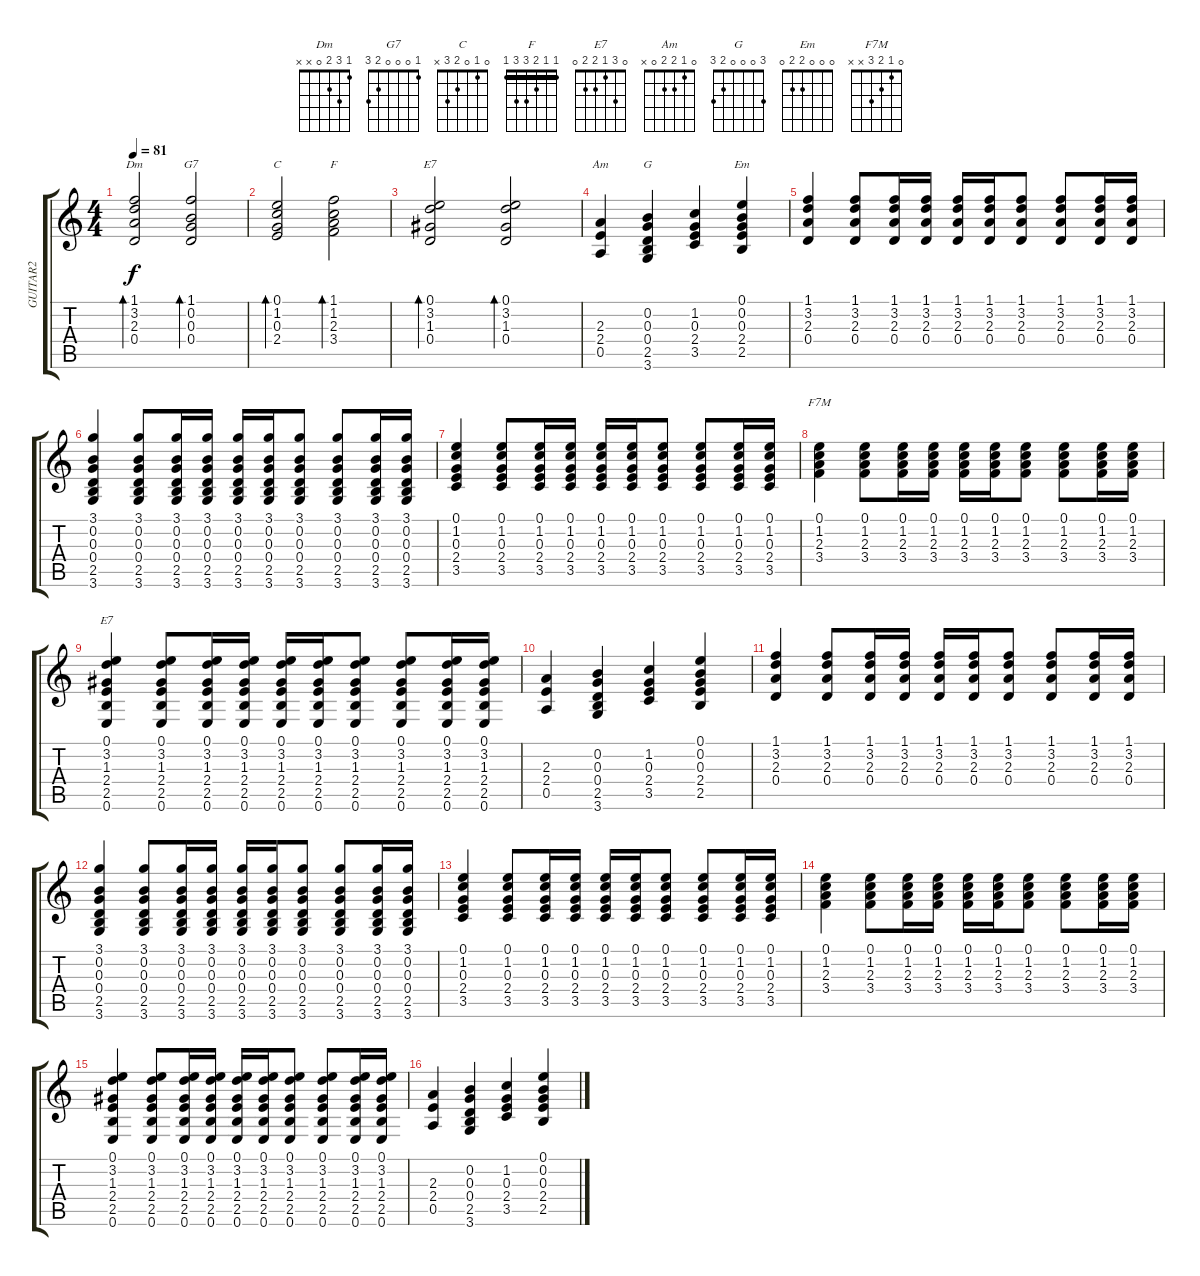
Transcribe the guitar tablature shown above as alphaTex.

\track ("GUITAR2" "GUITAR2") {instrument acousticguitarsteel}
\staff {score tabs}
\tuning (E4 B3 G3 D3 A2 E2) {hide}
\chord ("Dm" 1 3 2 0 x x)
\chord ("G7" 1 0 0 0 2 3)
\chord ("C" 0 1 0 2 3 x)
\chord ("F" 1 1 2 3 3 1) {barre 1}
\chord ("E7" 0 3 1 0 2 0)
\chord ("Am" 0 1 2 2 0 x)
\chord ("G" 3 0 0 0 2 3)
\chord ("Em" 0 0 0 2 2 0)
\chord ("F7M" 0 1 2 3 x x)
\chord ("E7" 0 3 1 2 2 0)
\ts (4 4)
\tempo 81
\clef g2
\ks c
(1.1 3.2 2.3 0.4).2{bd 240 ch "Dm" dy f} (1.1 0.2 0.3 0.4).2{bd 240 ch "G7"} |
(0.1 1.2 0.3 2.4).2{bd 240 ch "C"} (1.1 1.2 2.3 3.4).2{bd 240 ch "F"} |
(0.1 3.2 1.3 0.4).2{bd 240 ch "E7"} (0.1 3.2 1.3 0.4).2{bd 240} |
(2.3 2.4 0.5).4{ch "Am"} (0.2 0.3 0.4 2.5 3.6).4{ch "G"} (1.2 0.3 2.4 3.5).4 (0.1 0.2 0.3 2.4 2.5).4{ch "Em"} |
(1.1 3.2 2.3 0.4).4 (1.1 3.2 2.3 0.4).8 (1.1 3.2 2.3 0.4).16 (1.1 3.2 2.3 0.4).16 (1.1 3.2 2.3 0.4).16 (1.1 3.2 2.3 0.4).16 (1.1 3.2 2.3 0.4).8 (1.1 3.2 2.3 0.4).8 (1.1 3.2 2.3 0.4).16 (1.1 3.2 2.3 0.4).16 |
(3.1 0.2 0.3 0.4 2.5 3.6).4 (3.1 0.2 0.3 0.4 2.5 3.6).8 (3.1 0.2 0.3 0.4 2.5 3.6).16 (3.1 0.2 0.3 0.4 2.5 3.6).16 (3.1 0.2 0.3 0.4 2.5 3.6).16 (3.1 0.2 0.3 0.4 2.5 3.6).16 (3.1 0.2 0.3 0.4 2.5 3.6).8 (3.1 0.2 0.3 0.4 2.5 3.6).8 (3.1 0.2 0.3 0.4 2.5 3.6).16 (3.1 0.2 0.3 0.4 2.5 3.6).16 |
(0.1 1.2 0.3 2.4 3.5).4 (0.1 1.2 0.3 2.4 3.5).8 (0.1 1.2 0.3 2.4 3.5).16 (0.1 1.2 0.3 2.4 3.5).16 (0.1 1.2 0.3 2.4 3.5).16 (0.1 1.2 0.3 2.4 3.5).16 (0.1 1.2 0.3 2.4 3.5).8 (0.1 1.2 0.3 2.4 3.5).8 (0.1 1.2 0.3 2.4 3.5).16 (0.1 1.2 0.3 2.4 3.5).16 |
(0.1 1.2 2.3 3.4).4{ch "F7M"} (0.1 1.2 2.3 3.4).8 (0.1 1.2 2.3 3.4).16 (0.1 1.2 2.3 3.4).16 (0.1 1.2 2.3 3.4).16 (0.1 1.2 2.3 3.4).16 (0.1 1.2 2.3 3.4).8 (0.1 1.2 2.3 3.4).8 (0.1 1.2 2.3 3.4).16 (0.1 1.2 2.3 3.4).16 |
(0.1 3.2 1.3 2.4 2.5 0.6).4{ch "E7"} (0.1 3.2 1.3 2.4 2.5 0.6).8 (0.1 3.2 1.3 2.4 2.5 0.6).16 (0.1 3.2 1.3 2.4 2.5 0.6).16 (0.1 3.2 1.3 2.4 2.5 0.6).16 (0.1 3.2 1.3 2.4 2.5 0.6).16 (0.1 3.2 1.3 2.4 2.5 0.6).8 (0.1 3.2 1.3 2.4 2.5 0.6).8 (0.1 3.2 1.3 2.4 2.5 0.6).16 (0.1 3.2 1.3 2.4 2.5 0.6).16 |
(2.3 2.4 0.5).4 (0.2 0.3 0.4 2.5 3.6).4 (1.2 0.3 2.4 3.5).4 (0.1 0.2 0.3 2.4 2.5).4 |
(1.1 3.2 2.3 0.4).4 (1.1 3.2 2.3 0.4).8 (1.1 3.2 2.3 0.4).16 (1.1 3.2 2.3 0.4).16 (1.1 3.2 2.3 0.4).16 (1.1 3.2 2.3 0.4).16 (1.1 3.2 2.3 0.4).8 (1.1 3.2 2.3 0.4).8 (1.1 3.2 2.3 0.4).16 (1.1 3.2 2.3 0.4).16 |
(3.1 0.2 0.3 0.4 2.5 3.6).4 (3.1 0.2 0.3 0.4 2.5 3.6).8 (3.1 0.2 0.3 0.4 2.5 3.6).16 (3.1 0.2 0.3 0.4 2.5 3.6).16 (3.1 0.2 0.3 0.4 2.5 3.6).16 (3.1 0.2 0.3 0.4 2.5 3.6).16 (3.1 0.2 0.3 0.4 2.5 3.6).8 (3.1 0.2 0.3 0.4 2.5 3.6).8 (3.1 0.2 0.3 0.4 2.5 3.6).16 (3.1 0.2 0.3 0.4 2.5 3.6).16 |
(0.1 1.2 0.3 2.4 3.5).4 (0.1 1.2 0.3 2.4 3.5).8 (0.1 1.2 0.3 2.4 3.5).16 (0.1 1.2 0.3 2.4 3.5).16 (0.1 1.2 0.3 2.4 3.5).16 (0.1 1.2 0.3 2.4 3.5).16 (0.1 1.2 0.3 2.4 3.5).8 (0.1 1.2 0.3 2.4 3.5).8 (0.1 1.2 0.3 2.4 3.5).16 (0.1 1.2 0.3 2.4 3.5).16 |
(0.1 1.2 2.3 3.4).4 (0.1 1.2 2.3 3.4).8 (0.1 1.2 2.3 3.4).16 (0.1 1.2 2.3 3.4).16 (0.1 1.2 2.3 3.4).16 (0.1 1.2 2.3 3.4).16 (0.1 1.2 2.3 3.4).8 (0.1 1.2 2.3 3.4).8 (0.1 1.2 2.3 3.4).16 (0.1 1.2 2.3 3.4).16 |
(0.1 3.2 1.3 2.4 2.5 0.6).4 (0.1 3.2 1.3 2.4 2.5 0.6).8 (0.1 3.2 1.3 2.4 2.5 0.6).16 (0.1 3.2 1.3 2.4 2.5 0.6).16 (0.1 3.2 1.3 2.4 2.5 0.6).16 (0.1 3.2 1.3 2.4 2.5 0.6).16 (0.1 3.2 1.3 2.4 2.5 0.6).8 (0.1 3.2 1.3 2.4 2.5 0.6).8 (0.1 3.2 1.3 2.4 2.5 0.6).16 (0.1 3.2 1.3 2.4 2.5 0.6).16 |
(2.3 2.4 0.5).4 (0.2 0.3 0.4 2.5 3.6).4 (1.2 0.3 2.4 3.5).4 (0.1 0.2 0.3 2.4 2.5).4
